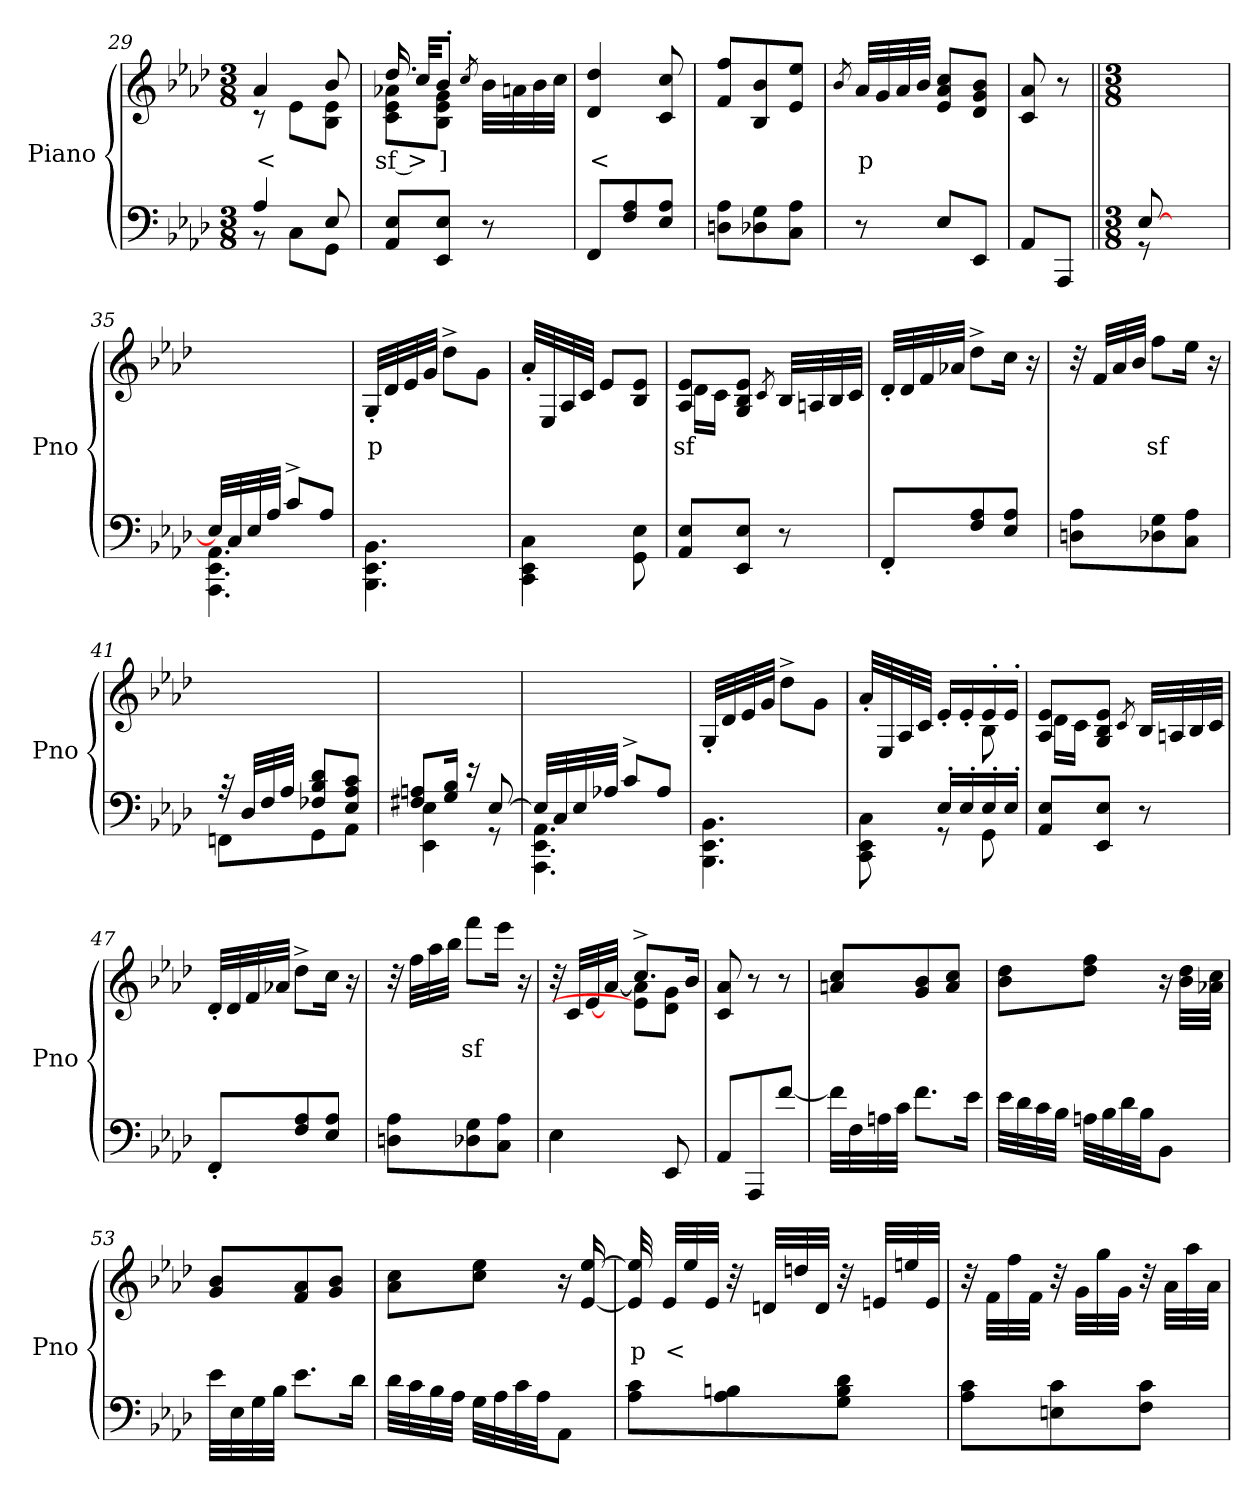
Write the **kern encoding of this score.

**kern	**kern	**text
*part2	*part1	*part1
*staff2	*staff1	*staff1
*I"Piano	*I"Piano	*
*I'Pno	*I'Pno	*
*clefF4	*clefG2	*
*k[b-e-a-d-]	*k[b-e-a-d-]	*
*A-:	*A-:	*
*M3/8	*M3/8	*
=29	=29	=29
*^	*^	*
!	!	!	!	!LO:LY:b
4A-/	8r	4a-/	8r	<
.	8C\L	.	8e-\L	.
8E-/	8GG\J	8b-/	8B-\ 8e-\J	.
=30	=30	=30	=30	=30
!	!	!	!	!LO:LY:b
*v	*v	*	*	*
8AA-/ 8E-/L	16.dd-/	8c\ 8e-\ 8a-X\L	sf >
.	32cc/KKL	.	.
!	!	!	!LO:LY:b
8EE-/ 8E-/J	8b-'/J	8B-\ 8e-\ 8g\J	]
.	8qcc/	.	.
8r	32b-\LLL	8ryy	.
.	32an\	.	.
.	32b-\	.	.
.	32cc\JJJ	.	.
*	*v	*v	*
!!LO:LB:g=z
=31	=31	=31
!	!	!LO:LY:b
8FF/L	4d-/ 4dd-/	<
8F/ 8A-/	.	.
8E-/ 8A-/J	8c/ 8cc/	.
=32	=32	=32
8Dn\ 8A-\L	8f/ 8ff/L	.
8D-X\ 8G\	8B-/ 8b-/	.
8C\ 8A-\J	8e-/ 8ee-/J	.
=33	=33	=33
.	8qb-/	.
!	!	!LO:LY:b
8r	32a-/LLL	p
.	32g/	.
.	32a-/	.
.	32b-/JJJ	.
8E-/L	8e-/ 8a-/ 8cc/L	.
8EE-/J	8d-/ 8g/ 8b-/J	.
=34	=34	=34
8AA-/L	8c/ 8a-/	.
8AAA-/J	8r	.
=34X1||	=34X1||	=34X1||
*M3/8	*M3/8	*
*^	*	*
[8E-/	8r	4.ryy	.
4ryy	4ryy	.	.
=35	=35	=35	=35
32E-/LLL]	4.AAA-\ 4.EE-\ 4.AA-\	4.ryy	.
32C/	.	.	.
32E-/	.	.	.
32A-/JJJ	.	.	.
8c^/L	.	.	.
8A-/J	.	.	.
*v	*v	*	*
=36	=36	=36
!	!	!LO:LY:b
4.BBB-\ 4.EE-\ 4.BB-\	32G'/LLL	p
.	32d-/	.
.	32e-/	.
.	32g/JJJ	.
.	8dd-^\L	.
.	8g\J	.
=37	=37	=37
4CC\ 4EE-\ 4C\	32a-'/LLL	.
.	32E-/	.
.	32A-/	.
.	32c/JJJ	.
.	8e-/L	.
8GG\ 8E-\	8B-/ 8e-/J	.
!!LO:PB:g=z
=38	=38	=38
*	*^	*
!	!	!	!LO:LY:b
8AA-/ 8E-/L	8A-/ 8e-/L	16d-\LL	sf
.	.	16c\JJ	.
8EE-/ 8E-/J	8G/ 8B-/ 8e-/J	4ryy	.
.	8qc/	.	.
8r	32B-/LLL	.	.
.	32An/	.	.
.	32B-/	.	.
.	32c/JJJ	.	.
*	*v	*v	*
=39	=39	=39
8FF'/L	32d-'/LLL	.
.	32d-/	.
.	32f/	.
.	32a-X/JJJ	.
8F/ 8A-/	8dd-^\L	.
8E-/ 8A-/J	16cc\Jk	.
.	16r	.
=40	=40	=40
8Dn\ 8A-\L	32r	.
.	32f/LLL	.
.	32a-/	.
.	32b-/JJJ	.
!	!	!LO:LY:b
8D-X\ 8G\	8ff\L	sf
8C\ 8A-\J	16ee-\Jk	.
.	16r	.
=41	=41	=41
*^	*	*
32r	8FFn\L	4.ryy	.
32D-/LLL	.	.	.
32F/	.	.	.
32A-/JJJ	.	.	.
8F-X/ 8B-/ 8d-/L	8GG\	.	.
8E-/ 8A-/ 8c/J	8AA-\J	.	.
=42	=42	=42	=42
8F#X/ 8An/L	4EE-\ 4E-\	4.ryy	.
16G/ 16B-/Jk	.	.	.
16r	.	.	.
[8E-/	8r	.	.
=43	=43	=43	=43
32E-/LLL]	4.AAA-\ 4.EE-\ 4.AA-\	4.ryy	.
32C/	.	.	.
32E-/	.	.	.
32A-X/JJJ	.	.	.
8c^/L	.	.	.
8A-/J	.	.	.
*v	*v	*	*
!!LO:LB:g=z
=44	=44	=44
4.BBB-\ 4.EE-\ 4.BB-\	32G'/LLL	.
.	32d-/	.
.	32e-/	.
.	32g/JJJ	.
.	8dd-^\L	.
.	8g\J	.
=45	=45	=45
*^	*^	*
8ryy	8CC\ 8EE-\ 8C\	32a-'/LLL	4ryy	.
.	.	32E-/	.	.
.	.	32A-/	.	.
.	.	32c/JJJ	.	.
16E-'/LL	8r	16e-'/LL	.	.
16E-'/	.	16e-'/	.	.
16E-'/	8GG\	16e-'/	8B-\	.
16E-'/JJ	.	16e-'/JJ	.	.
*v	*v	*	*	*
=46	=46	=46	=46
8AA-/ 8E-/L	8A-/ 8e-/L	16d-\LL	.
.	.	16c\JJ	.
8EE-/ 8E-/J	8G/ 8B-/ 8e-/J	4ryy	.
.	8qc/	.	.
8r	32B-/LLL	.	.
.	32An/	.	.
.	32B-/	.	.
.	32c/JJJ	.	.
*	*v	*v	*
=47	=47	=47
8FF'/L	32d-'/LLL	.
.	32d-/	.
.	32f/	.
.	32a-X/JJJ	.
8F/ 8A-/	8dd-^\L	.
8E-/ 8A-/J	16cc\Jk	.
.	16r	.
=48	=48	=48
8Dn\ 8A-\L	32r	.
.	32ff\LLL	.
.	32aa-\	.
.	32bb-\JJJ	.
!	!	!LO:LY:b
8D-X\ 8G\	8fff\L	sf
8C\ 8A-\J	16eee-\Jk	.
.	16r	.
!!LO:LB:g=z
=49	=49	=49
*	*^	*
4E-\	32r	8ryy	.
.	32c/LLL	.	.
.	[32e-/	.	.
.	[32a-/JJJ	.	.
.	8.cc^/L	8e-\] 8a-\]L	.
8EE-/	.	8d-\ 8g\J	.
.	16b-/Jk	.	.
*	*v	*v	*
=50	=50	=50
8AA-/L	8c/ 8a-/	.
8AAA-/	8r	.
[8f/J	8r	.
=51	=51	=51
32f\LLL]	8an/ 8cc/L	.
32F\	.	.
32An\	.	.
32c\JJJ	.	.
8.f\L	8g/ 8b-/	.
.	8a/ 8cc/J	.
16e-\Jk	.	.
=52	=52	=52
32e-\LLL	8b-\ 8dd-\L	.
32d-\	.	.
32c\	.	.
32B-\JJJ	.	.
32An\LLL	8dd-\ 8ff\J	.
32B-\	.	.
32d-\	.	.
32B-\JJ	.	.
8BB-\J	16r	.
.	32b-\ 32dd-\LLL	.
.	32a-X\ 32cc\JJJ	.
=53	=53	=53
32e-\LLL	8g/ 8b-/L	.
32E-\	.	.
32G\	.	.
32B-\JJJ	.	.
8.e-\L	8f/ 8a-/	.
.	8g/ 8b-/J	.
16d-\Jk	.	.
!!LO:LB:g=z
=54	=54	=54
32d-\LLL	8a-\ 8cc\L	.
32c\	.	.
32B-\	.	.
32A-\JJJ	.	.
32G\LLL	8cc\ 8ee-\J	.
32A-\	.	.
32c\	.	.
32A-\JJ	.	.
8AA-\J	16r	.
.	[16e-/ [16ee-/	.
=55	=55	=55
!	!	!LO:LY:b
8A-\ 8c\L	32e-/] 32ee-/]	p
!	!	!LO:LY:b
.	32e-/LLL	<
.	32ee-/	.
.	32e-/JJJ	.
8A-\ 8Bn\	32r	.
.	32dn/LLL	.
.	32ddn/	.
.	32d/JJJ	.
8G\ 8B\ 8d-\J	32r	.
.	32en/LLL	.
.	32een/	.
.	32e/JJJ	.
=56	=56	=56
8A-\ 8c\L	32r	.
.	32f\LLL	.
.	32ff\	.
.	32f\JJJ	.
8En\ 8c\	32r	.
.	32g\LLL	.
.	32gg\	.
.	32g\JJJ	.
8F\ 8c\J	32r	.
.	32a-\LLL	.
.	32aa-\	.
.	32a-\JJJ	.
=	=	=
*-	*-	*-
